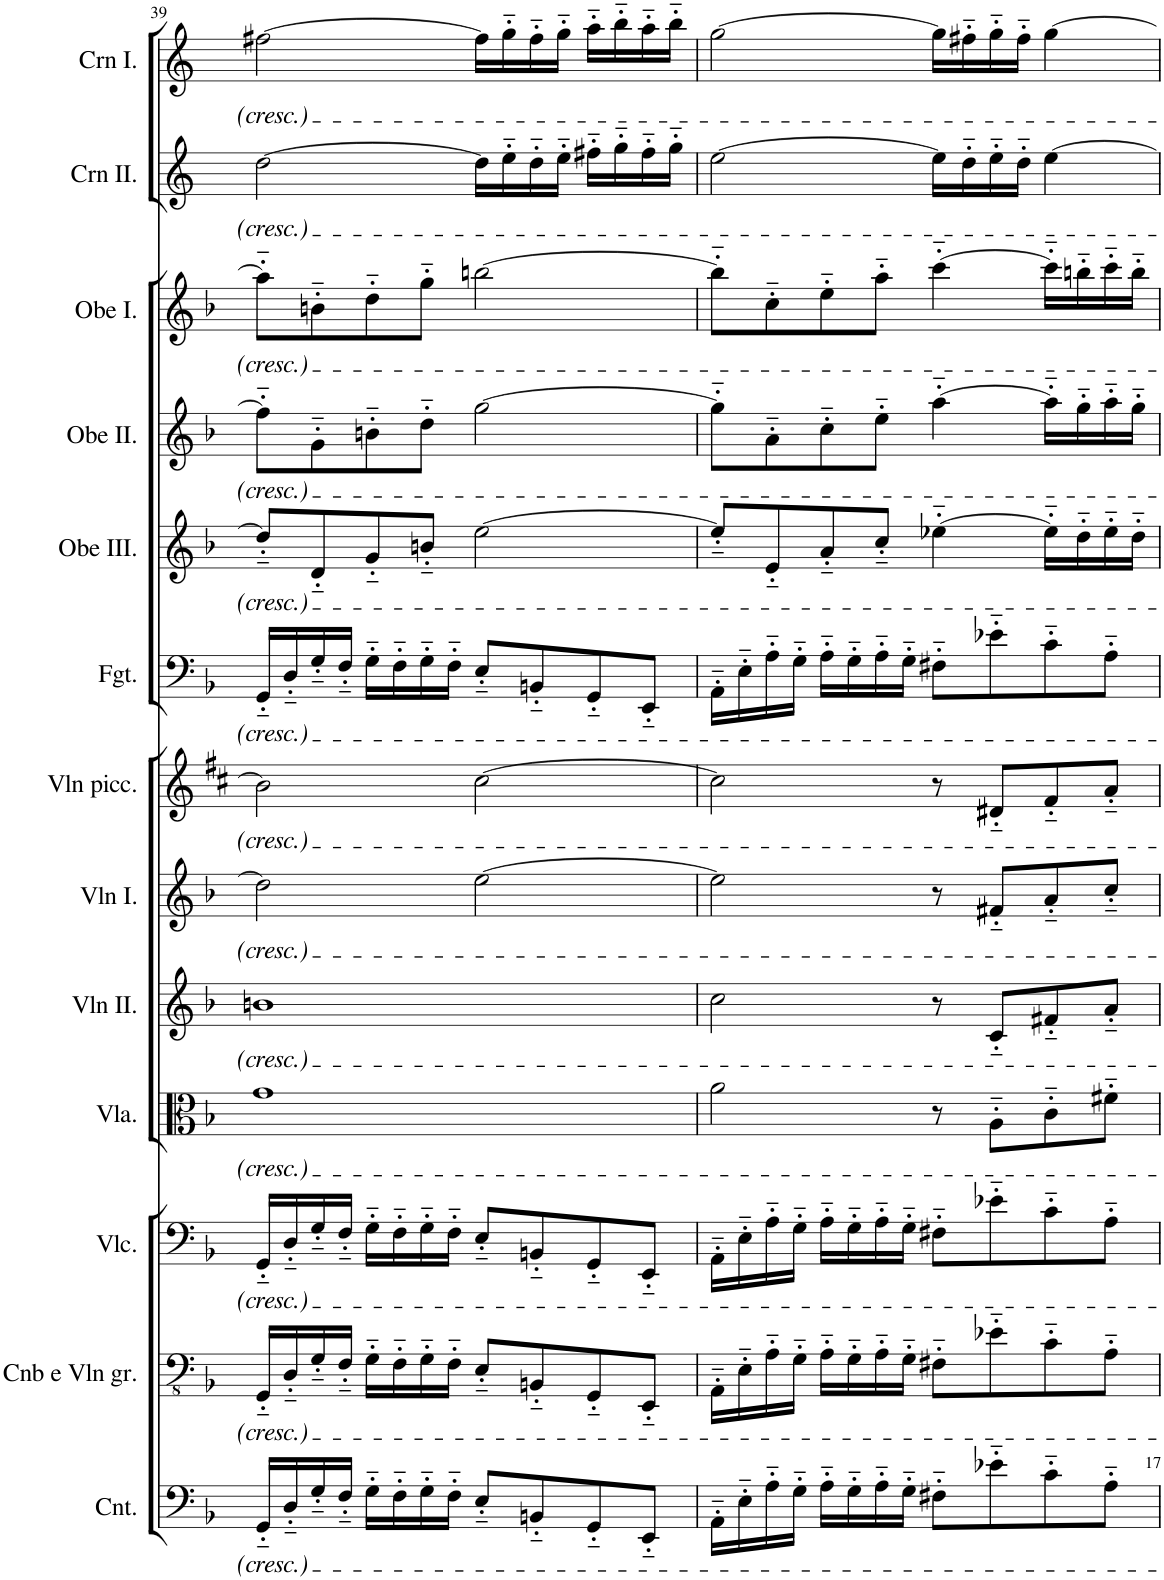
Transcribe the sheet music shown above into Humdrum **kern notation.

**kern	**kern	**kern	**kern	**kern	**kern	**kern	**kern	**kern	**kern	**kern	**kern	**kern
*part13	*part12	*part11	*part10	*part9	*part8	*part7	*part6	*part5	*part4	*part3	*part2	*part1
*staff13	*staff12	*staff11	*staff10	*staff9	*staff8	*staff7	*staff6	*staff5	*staff4	*staff3	*staff2	*staff1
*I"Continuo.	*I"Contrabass e Violino grosso.	*I"Violoncello.	*I"Viola.	*I"Violino II.	*I"Violino I.	*I"Violino piccolo.	*I"Fagotto.	*I"Oboe III.	*I"Oboe II.	*I"Oboe I.	*I"Corno II.	*I"Corno I.
*I'Cnt.	*I'Cnb e Vln gr.	*I'Vlc.	*I'Vla.	*I'Vln II.	*I'Vln I.	*I'Vln picc.	*I'Fgt.	*I'Obe III.	*I'Obe II.	*I'Obe I.	*I'Crn II.	*I'Crn I.
!!LO:PB:g=z
*clefF4	*clefFv4	*clefF4	*clefC3	*clefG2	*clefG2	*clefG2	*clefF4	*clefG2	*clefG2	*clefG2	*clefG2	*clefG2
*	*Trd7c12	*	*	*	*	*Trd-1c-3	*	*	*	*	*Trd4c7	*Trd4c7
*k[b-]	*k[b-]	*k[b-]	*k[b-]	*k[b-]	*k[b-]	*k[f#c#]	*k[b-]	*k[b-]	*k[b-]	*k[b-]	*k[]	*k[]
*M2/2	*M2/2	*M2/2	*M2/2	*M2/2	*M2/2	*M2/2	*M2/2	*M2/2	*M2/2	*M2/2	*M2/2	*M2/2
*met(c|)	*met(c|)	*met(c|)	*met(c|)	*met(c|)	*met(c|)	*met(c|)	*met(c|)	*met(c|)	*met(c|)	*met(c|)	*met(c|)	*met(c|)
=39	=39	=39	=39	=39	=39	=39	=39	=39	=39	=39	=39	=39
16GG'~/LL	16GGG'~/LL	16GG'~/LL	1g	1bn	2dd\]	2b\]	16GG'~/LL	8dd'~/L]	8ff'~\L]	8aa'~\L]	[2dd\	[2ff#X\
16D'~/	16DD'~/	16D'~/	.	.	.	.	16D'~/	.	.	.	.	.
16G'~/	16GG'~/	16G'~/	.	.	.	.	16G'~/	8d'~/	8g'~\	8bn'~\	.	.
16F'~/JJ	16FF'~/JJ	16F'~/JJ	.	.	.	.	16F'~/JJ	.	.	.	.	.
16G'~\LL	16GG'~\LL	16G'~\LL	.	.	.	.	16G'~\LL	8g'~/	8bn'~\	8dd'~\	.	.
16F'~\	16FF'~\	16F'~\	.	.	.	.	16F'~\	.	.	.	.	.
16G'~\	16GG'~\	16G'~\	.	.	.	.	16G'~\	8bn'~/J	8dd'~\J	8gg'~\J	.	.
16F'~\JJ	16FF'~\JJ	16F'~\JJ	.	.	.	.	16F'~\JJ	.	.	.	.	.
8E'~/L	8EE'~/L	8E'~/L	.	.	[2ee\	[2cc#\	8E'~/L	[2ee\	[2gg\	[2bbn\	16dd\LL]	16ff#\LL]
.	.	.	.	.	.	.	.	.	.	.	16ee'~\	16gg'~\
8BBn'~/	8BBBn'~/	8BBn'~/	.	.	.	.	8BBn'~/	.	.	.	16dd'~\	16ff#'~\
.	.	.	.	.	.	.	.	.	.	.	16ee'~\JJ	16gg'~\JJ
8GG'~/	8GGG'~/	8GG'~/	.	.	.	.	8GG'~/	.	.	.	16ff#X'~\LL	16aa'~\LL
.	.	.	.	.	.	.	.	.	.	.	16gg'~\	16bb'~\
8EE'~/J	8EEE'~/J	8EE'~/J	.	.	.	.	8EE'~/J	.	.	.	16ff#'~\	16aa'~\
.	.	.	.	.	.	.	.	.	.	.	16gg'~\JJ	16bb'~\JJ
=40	=40	=40	=40	=40	=40	=40	=40	=40	=40	=40	=40	=40
16AA'~\LL	16AAA'~\LL	16AA'~\LL	2a\	2cc\	2ee\]	2cc#\]	16AA'~\LL	8ee'~/L]	8gg'~\L]	8bb'~\L]	[2ee\	[2gg\
16E'~\	16EE'~\	16E'~\	.	.	.	.	16E'~\	.	.	.	.	.
16A'~\	16AA'~\	16A'~\	.	.	.	.	16A'~\	8e'~/	8a'~\	8cc'~\	.	.
16G'~\JJ	16GG'~\JJ	16G'~\JJ	.	.	.	.	16G'~\JJ	.	.	.	.	.
16A'~\LL	16AA'~\LL	16A'~\LL	.	.	.	.	16A'~\LL	8a'~/	8cc'~\	8ee'~\	.	.
16G'~\	16GG'~\	16G'~\	.	.	.	.	16G'~\	.	.	.	.	.
16A'~\	16AA'~\	16A'~\	.	.	.	.	16A'~\	8cc'~/J	8ee'~\J	8aa'~\J	.	.
16G'~\JJ	16GG'~\JJ	16G'~\JJ	.	.	.	.	16G'~\JJ	.	.	.	.	.
8F#X'~\L	8FF#X'~\L	8F#X'~\L	8r	8r	8r	8r	8F#X'~\L	[4ee-X'~\	[4aa'~\	[4ccc'~\	16ee\LL]	16gg\LL]
.	.	.	.	.	.	.	.	.	.	.	16dd'~\	16ff#X'~\
8e-X'~\	8E-X'~\	8e-X'~\	8A'~\L	8c'~/L	8f#X'~/L	8d#X'~/L	8e-X'~\	.	.	.	16ee'~\	16gg'~\
.	.	.	.	.	.	.	.	.	.	.	16dd'~\JJ	16ff#'~\JJ
8c'~\	8C'~\	8c'~\	8c'~\	8f#X'~/	8a'~/	8f#'~/	8c'~\	16ee-'~\LL]	16aa'~\LL]	16ccc'~\LL]	[4ee\	[4gg\
.	.	.	.	.	.	.	.	16dd'~\	16gg'~\	16bbn'~\	.	.
8A'~\J	8AA'~\J	8A'~\J	8f#X'~\J	8a'~/J	8cc'~/J	8a'~/J	8A'~\J	16ee-'~\	16aa'~\	16ccc'~\	.	.
.	.	.	.	.	.	.	.	16dd'~\JJ	16gg'~\JJ	16bb'~\JJ	.	.
=	=	=	=	=	=	=	=	=	=	=	=	=
*-	*-	*-	*-	*-	*-	*-	*-	*-	*-	*-	*-	*-
